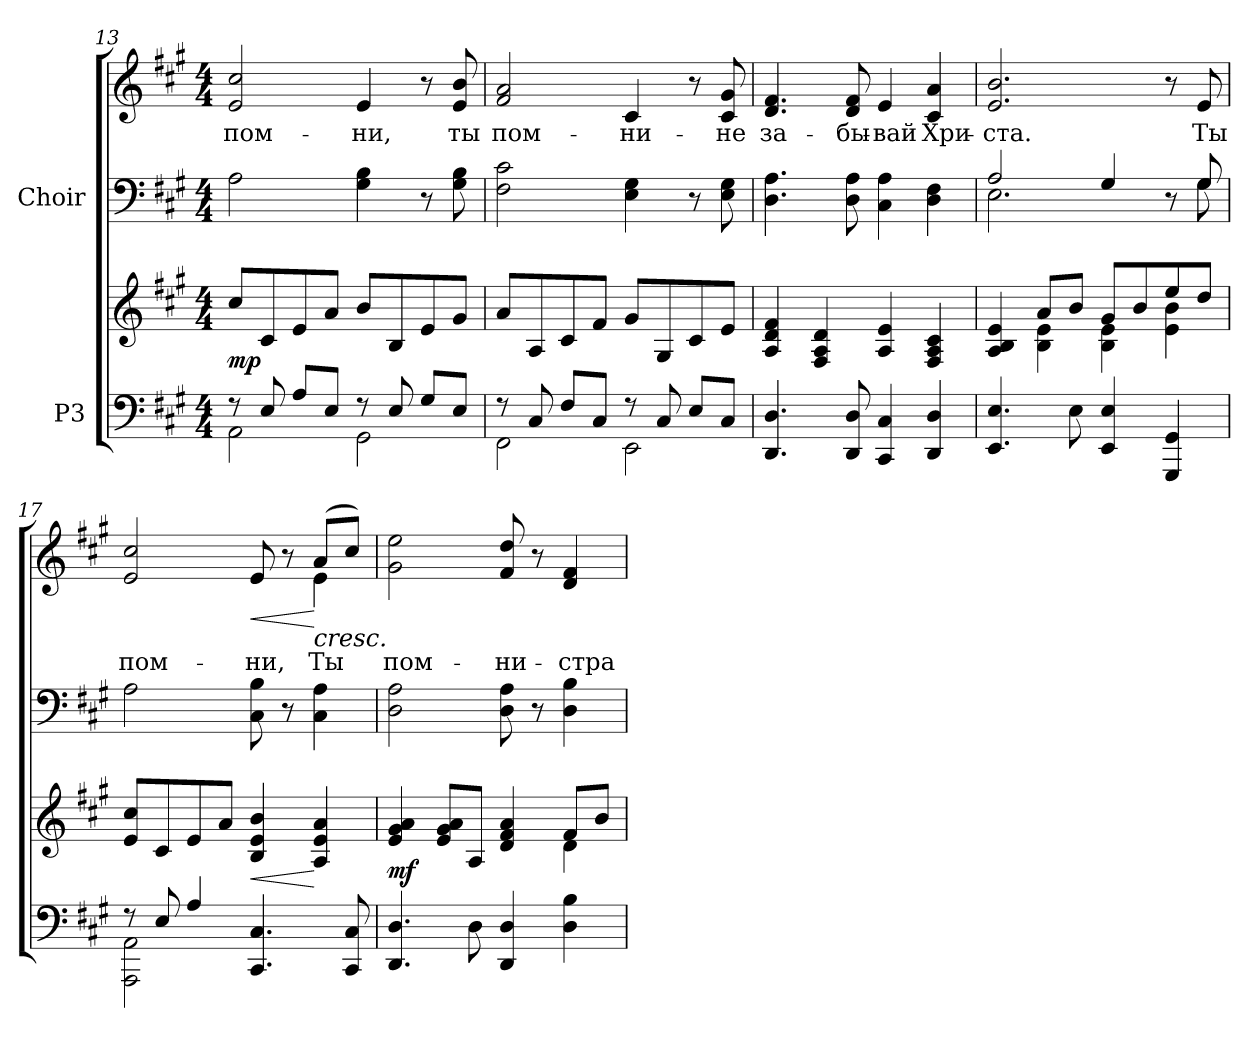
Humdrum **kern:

**kern	**kern	**dynam	**kern	**kern	**text	**dynam
*part2	*part2	*part2	*part1	*part1	*part1	*part1
*staff4	*staff3	*staff3/4	*staff2	*staff1	*staff1	*staff1/2
*I"P3	*	*	*I"Choir	*	*	*
!!LO:PB:g=z
*clefF4	*clefG2	*	*clefF4	*clefG2	*	*
*k[f#c#g#]	*k[f#c#g#]	*	*k[f#c#g#]	*k[f#c#g#]	*	*
*A:	*A:	*	*A:	*A:	*	*
*M4/4	*M4/4	*	*M4/4	*M4/4	*	*
=13	=13	=13	=13	=13	=13	=13
*^	*	*	*	*	*	*
!	!	!	!	!	!	!LO:LY:b:color=#000000	!
8r	2AAi\	8cc#i/L	mp	2Ai\	2ei/ 2cc#i	пом-	.
8Ei/	.	8c#i/	.	.	.	.	.
8Ai/L	.	8ei/	.	.	.	.	.
8Ei/J	.	8ai/J	.	.	.	.	.
!	!	!	!	!	!	!LO:LY:b:color=#000000	!
8r	2GG#i\	8bi/L	.	4G#i\ 4Bi	4ei/	-ни,	.
8Ei/	.	8Bi/	.	.	.	.	.
8G#i/L	.	8ei/	.	8r	8r	.	.
!	!	!	!	!	!	!LO:LY:b:color=#000000	!
8Ei/J	.	8g#i/J	.	8G#i\ 8Bi	8ei/ 8bi	ты	.
=14	=14	=14	=14	=14	=14	=14	=14
!	!	!	!	!	!	!LO:LY:b:color=#000000	!
8r	2FF#i\	8ai/L	.	2F#i\ 2c#i	2f#i/ 2ai	пом-	.
8C#i/	.	8Ai/	.	.	.	.	.
8F#i/L	.	8c#i/	.	.	.	.	.
8C#i/J	.	8f#i/J	.	.	.	.	.
!	!	!	!	!	!	!LO:LY:b:color=#000000	!
8r	2EEi\	8g#i/L	.	4Ei\ 4G#i	4c#i/	-ни-	.
8C#i/	.	8G#i/	.	.	.	.	.
8Ei/L	.	8c#i/	.	8r	8r	.	.
!	!	!	!	!	!	!LO:LY:b:color=#000000	!
8C#i/J	.	8ei/J	.	8Ei\ 8G#i	8c#i/ 8g#i	-не	.
*v	*v	*	*	*	*	*	*
=15	=15	=15	=15	=15	=15	=15
!	!	!	!	!	!LO:LY:b:color=#000000	!
4.DDi/ 4.Di	4Ai/ 4di 4f#i	.	4.Di\ 4.Ai	4.di/ 4.f#i	за-	.
.	4F#i/ 4Ai 4di	.	.	.	.	.
!	!	!	!	!	!LO:LY:b:color=#000000	!
8DDi/ 8Di	.	.	8Di\ 8Ai	8di/ 8f#i	-бы-	.
!	!	!	!	!	!LO:LY:b:color=#000000	!
4CC#i/ 4C#i	4Ai/ 4ei	.	4C#i\ 4Ai	4ei/	-вай	.
!	!	!	!	!	!LO:LY:b:color=#000000	!
4DDi/ 4Di	4F#i/ 4Ai 4c#i	.	4Di\ 4F#i	4c#i/ 4ai	Хри-	.
=16	=16	=16	=16	=16	=16	=16
*	*^	*	*^	*	*	*
!	!	!	!	!	!	!	!LO:LY:b:color=#000000	!
4.EEi/ 4.Ei	4Ai/ 4Bi 4ei	4ryy	.	2Ai/	2.Ei\	2.ei/ 2.bi	ста.	.
.	8ai/L	4Bi\ 4ei	.	.	.	.	.	.
8Ei\	8bi/J	.	.	.	.	.	.	.
4EEi/ 4Ei	8g#i/L	4Bi\ 4ei	.	4G#i/	.	.	.	.
.	8bi/	.	.	.	.	.	.	.
4GGG#i/ 4GG#i	8eei/	4ei\ 4bi	.	8r	8ryy	8r	.	.
!	!	!	!	!	!	!	!LO:LY:b:color=#000000	!
.	8ddi/J	.	.	8G#i/	8G#i\	8ei/	Ты	.
*	*v	*v	*	*	*	*	*	*
*	*	*	*v	*v	*	*	*
!!LO:LB:g=z
=17	=17	=17	=17	=17	=17	=17
*^	*	*	*	*	*	*
*	*	*	*	*^	*	*	*
!	!	!	!	!	!	!	!LO:LY:b:color=#000000	!
*	*	*	*	*v	*v	*^	*	*
8r	2AAAi\ 2AAi	8ei/ 8cc#iL	.	2Ai\	2ei/ 2cc#i	2ryy	пом-	.
8Ei/	.	8c#i/	.	.	.	.	.	.
4Ai/	.	8ei/	.	.	.	.	.	.
.	.	8ai/J	.	.	.	.	.	.
!	!	!	!LO:HP:b	!	!	!	!	!
!	!	!	!	!	!	!	!LO:LY:b:color=#000000	!LO:HP:n=1:b
4.CC#i/ 4.C#i	2ryy	4Bi/ 4ei 4bi	<	8C#i\ 8Bi	8ei/	4ryy	-ни,	[ <
.	.	.	.	8r	8r	.	.	.
!	!	!	!	!	!	!	!LO:LY:b:color=#000000	!LO:HP:n=1:b
.	.	4Ai/ 4ei 4ai	[	4C#i\ 4Ai	(8ai/L	4ei\	Ты	[ <
8CC#i/ 8C#i	.	.	.	.	8cc#i/J)	.	.	.
*v	*v	*	*	*	*v	*v	*	*
=18	=18	=18	=18	=18	=18	=18
*	*^	*	*	*	*	*
!	!	!	!	!	!	!LO:LY:b:color=#000000	!
4.DDi/ 4.Di	4ei/ 4g#i 4ai	2ryy	mf	2Di\ 2Ai	2g#i\ 2eei	пом-	mf mf
.	8ei/ 8g#i 8aiL	.	.	.	.	.	.
8Di\	8Ai/J	.	.	.	.	.	.
!	!	!	!	!	!	!LO:LY:b:color=#000000	!
4DDi/ 4Di	4di/ 4f#i 4ai	4ryy	.	8Di\ 8Ai	8f#i/ 8ddi	-ни-	.
.	.	.	.	8r	8r	.	.
!	!	!	!	!	!	!LO:LY:b:color=#000000	!
4Di\ 4Bi	8f#i/L	4di\	.	4Di\ 4Bi	4di/ 4f#i	-стра-	.
.	8bi/J	.	.	.	.	.	.
*	*v	*v	*	*	*	*	*
=	=	=	=	=	=	=
*-	*-	*-	*-	*-	*-	*-
